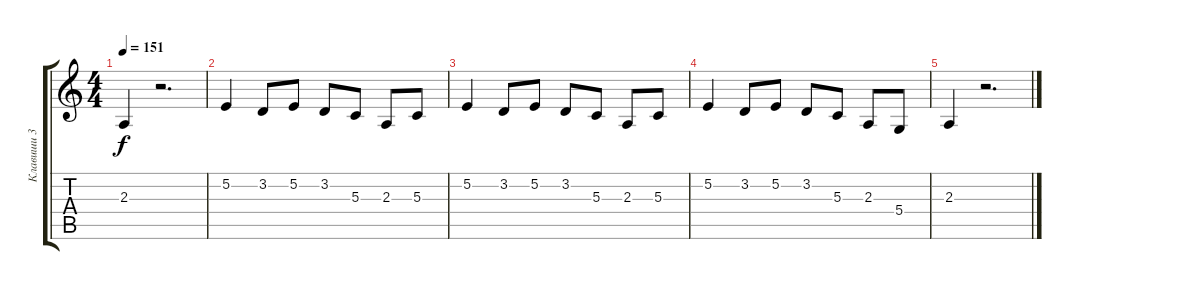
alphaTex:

\track ("Клавиши 3" "Клавиши 3") {instrument harpsichord}
\staff {score tabs}
\tuning (E4 B3 G3 D3 A2 E2) {hide}
\ts (4 4)
\tempo 151
\clef g2
\ks c
2.3.4{dy f} r.2{d} |
5.2.4 3.2.8 5.2.8 3.2.8 5.3.8 2.3.8 5.3.8 |
5.2.4 3.2.8 5.2.8 3.2.8 5.3.8 2.3.8 5.3.8 |
5.2.4 3.2.8 5.2.8 3.2.8 5.3.8 2.3.8 5.4.8 |
2.3.4 r.2{d}
